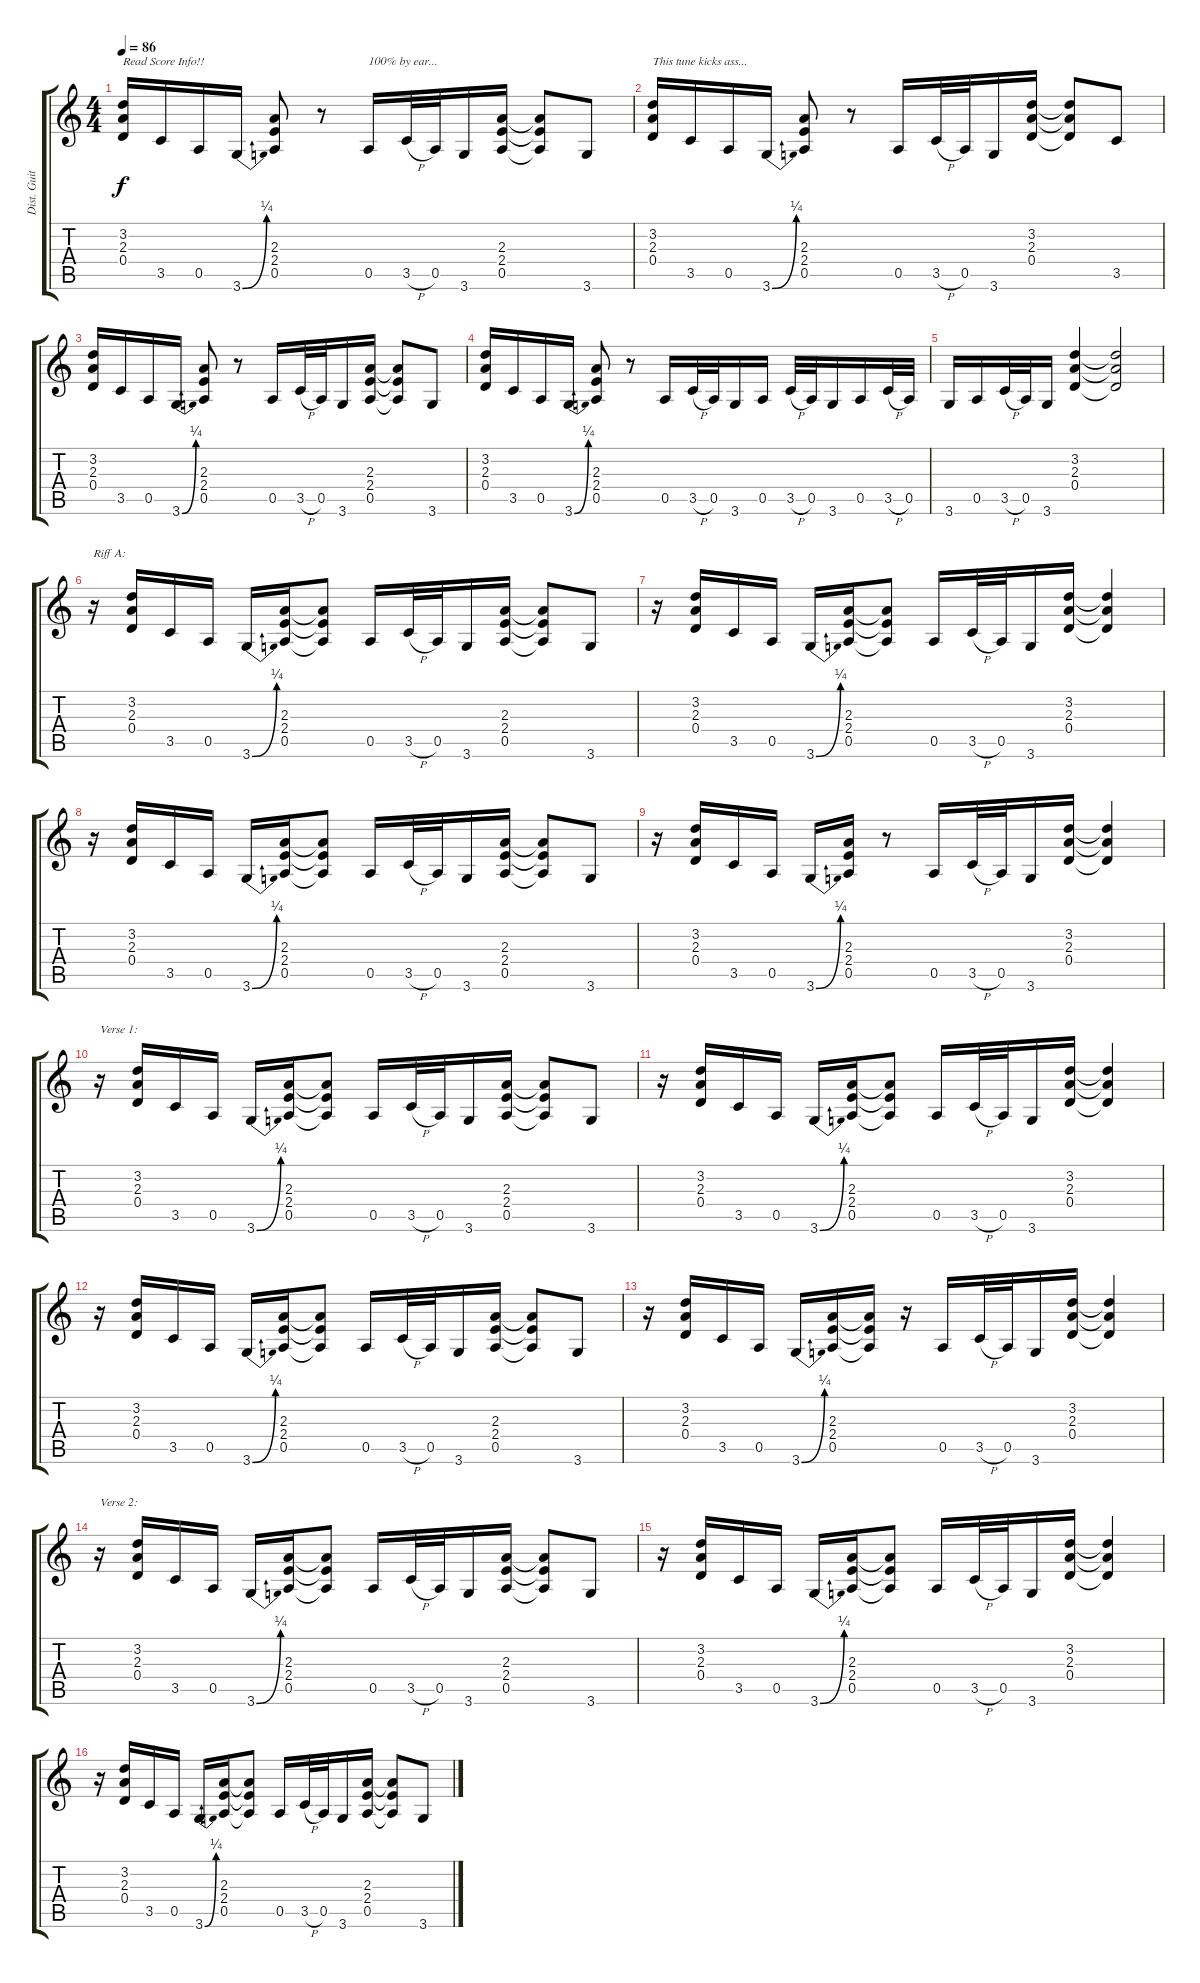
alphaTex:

\track ("Dist. Guitar 1" "Dist. Guit") {instrument distortionguitar}
\staff {score tabs}
\tuning (E4 B3 G3 D3 A2 E2) {hide}
\ts (4 4)
\tempo 86
\clef g2
\ks c
(3.2 2.3 0.4).16{txt "Read Score Info!!" dy f instrument distortionguitar} 3.5.16 0.5.16 3.6{be (bend 0 0 60 1)}.16 (2.3 2.4 0.5).8 r.8 0.5.16{txt "100% by ear..."} 3.5{h}.32 0.5.32 3.6.16 (2.3 2.4 0.5).16 (2.3{t} 2.4{t} 0.5{t}).8 3.6.8 |
(3.2 2.3 0.4).16{txt "This tune kicks ass..."} 3.5.16 0.5.16 3.6{be (bend 0 0 60 1)}.16 (2.3 2.4 0.5).8 r.8 0.5.16 3.5{h}.32 0.5.32 3.6.16 (3.2 2.3 0.4).16 (3.2{t} 2.3{t} 0.4{t}).8 3.5.8 |
(3.2 2.3 0.4).16 3.5.16 0.5.16 3.6{be (bend 0 0 60 1)}.16 (2.3 2.4 0.5).8 r.8 0.5.16 3.5{h}.32 0.5.32 3.6.16 (2.3 2.4 0.5).16 (2.3{t} 2.4{t} 0.5{t}).8 3.6.8 |
(3.2 2.3 0.4).16 3.5.16 0.5.16 3.6{be (bend 0 0 60 1)}.16 (2.3 2.4 0.5).8 r.8 0.5.16 3.5{h}.32 0.5.32 3.6.16 0.5.16 3.5{h}.32 0.5.32 3.6.16 0.5.16 3.5{h}.32 0.5.32 |
3.6.16 0.5.16 3.5{h}.32 0.5.32 3.6.16 (3.2 2.3 0.4).4 (3.2{t} 2.3{t} 0.4{t}).2 |
r.16{txt "Riff A:"} (3.2 2.3 0.4).16 3.5.16 0.5.16 3.6{be (bend 0 0 60 1)}.16 (2.3 2.4 0.5).16 (2.3{t} 2.4{t} 0.5{t}).8 0.5.16 3.5{h}.32 0.5.32 3.6.16 (2.3 2.4 0.5).16 (2.3{t} 2.4{t} 0.5{t}).8 3.6.8 |
r.16 (3.2 2.3 0.4).16 3.5.16 0.5.16 3.6{be (bend 0 0 60 1)}.16 (2.3 2.4 0.5).16 (2.3{t} 2.4{t} 0.5{t}).8 0.5.16 3.5{h}.32 0.5.32 3.6.16 (3.2 2.3 0.4).16 (3.2{t} 2.3{t} 0.4{t}).4 |
r.16 (3.2 2.3 0.4).16 3.5.16 0.5.16 3.6{be (bend 0 0 60 1)}.16 (2.3 2.4 0.5).16 (2.3{t} 2.4{t} 0.5{t}).8 0.5.16 3.5{h}.32 0.5.32 3.6.16 (2.3 2.4 0.5).16 (2.3{t} 2.4{t} 0.5{t}).8 3.6.8 |
r.16 (3.2 2.3 0.4).16 3.5.16 0.5.16 3.6{be (bend 0 0 60 1)}.16 (2.3 2.4 0.5).16 r.8 0.5.16 3.5{h}.32 0.5.32 3.6.16 (3.2 2.3 0.4).16 (3.2{t} 2.3{t} 0.4{t}).4 |
r.16{txt "Verse 1:"} (3.2 2.3 0.4).16 3.5.16 0.5.16 3.6{be (bend 0 0 60 1)}.16 (2.3 2.4 0.5).16 (2.3{t} 2.4{t} 0.5{t}).8 0.5.16 3.5{h}.32 0.5.32 3.6.16 (2.3 2.4 0.5).16 (2.3{t} 2.4{t} 0.5{t}).8 3.6.8 |
r.16 (3.2 2.3 0.4).16 3.5.16 0.5.16 3.6{be (bend 0 0 60 1)}.16 (2.3 2.4 0.5).16 (2.3{t} 2.4{t} 0.5{t}).8 0.5.16 3.5{h}.32 0.5.32 3.6.16 (3.2 2.3 0.4).16 (3.2{t} 2.3{t} 0.4{t}).4 |
r.16 (3.2 2.3 0.4).16 3.5.16 0.5.16 3.6{be (bend 0 0 60 1)}.16 (2.3 2.4 0.5).16 (2.3{t} 2.4{t} 0.5{t}).8 0.5.16 3.5{h}.32 0.5.32 3.6.16 (2.3 2.4 0.5).16 (2.3{t} 2.4{t} 0.5{t}).8 3.6.8 |
r.16 (3.2 2.3 0.4).16 3.5.16 0.5.16 3.6{be (bend 0 0 60 1)}.16 (2.3 2.4 0.5).16 (2.3{t} 2.4{t} 0.5{t}).16 r.16 0.5.16 3.5{h}.32 0.5.32 3.6.16 (3.2 2.3 0.4).16 (3.2{t} 2.3{t} 0.4{t}).4 |
r.16{txt "Verse 2:"} (3.2 2.3 0.4).16 3.5.16 0.5.16 3.6{be (bend 0 0 60 1)}.16 (2.3 2.4 0.5).16 (2.3{t} 2.4{t} 0.5{t}).8 0.5.16 3.5{h}.32 0.5.32 3.6.16 (2.3 2.4 0.5).16 (2.3{t} 2.4{t} 0.5{t}).8 3.6.8 |
r.16 (3.2 2.3 0.4).16 3.5.16 0.5.16 3.6{be (bend 0 0 60 1)}.16 (2.3 2.4 0.5).16 (2.3{t} 2.4{t} 0.5{t}).8 0.5.16 3.5{h}.32 0.5.32 3.6.16 (3.2 2.3 0.4).16 (3.2{t} 2.3{t} 0.4{t}).4 |
r.16 (3.2 2.3 0.4).16 3.5.16 0.5.16 3.6{be (bend 0 0 60 1)}.16 (2.3 2.4 0.5).16 (2.3{t} 2.4{t} 0.5{t}).8 0.5.16 3.5{h}.32 0.5.32 3.6.16 (2.3 2.4 0.5).16 (2.3{t} 2.4{t} 0.5{t}).8 3.6.8
